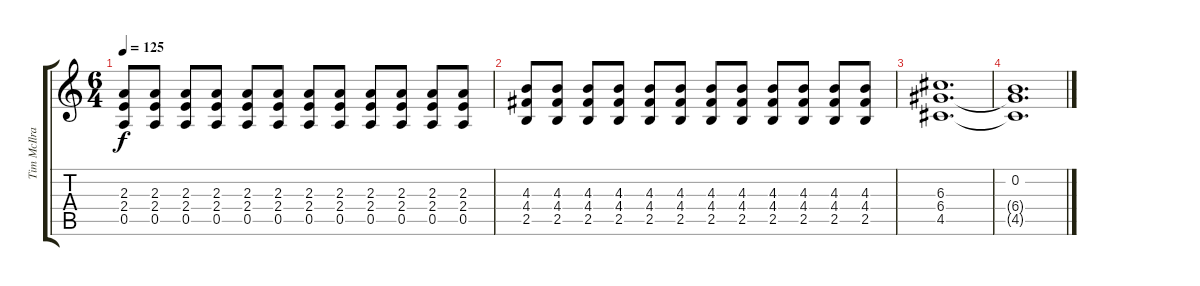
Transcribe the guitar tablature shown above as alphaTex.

\track ("Tim McIlrath" "Tim McIlra") {instrument overdrivenguitar}
\staff {score tabs}
\tuning (E4 B3 G3 D3 A2 E2) {hide}
\ts (6 4)
\tempo 125
\clef g2
\ks c
(2.3 2.4 0.5).8{dy f} (2.3 2.4 0.5).8 (2.3 2.4 0.5).8 (2.3 2.4 0.5).8 (2.3 2.4 0.5).8 (2.3 2.4 0.5).8 (2.3 2.4 0.5).8 (2.3 2.4 0.5).8 (2.3 2.4 0.5).8 (2.3 2.4 0.5).8 (2.3 2.4 0.5).8 (2.3 2.4 0.5).8 |
(4.3 4.4 2.5).8 (4.3 4.4 2.5).8 (4.3 4.4 2.5).8 (4.3 4.4 2.5).8 (4.3 4.4 2.5).8 (4.3 4.4 2.5).8 (4.3 4.4 2.5).8 (4.3 4.4 2.5).8 (4.3 4.4 2.5).8 (4.3 4.4 2.5).8 (4.3 4.4 2.5).8 (4.3 4.4 2.5).8 |
(6.3 6.4 4.5).1{d} |
(0.2 6.4{t} 4.5{t}).1{d}
